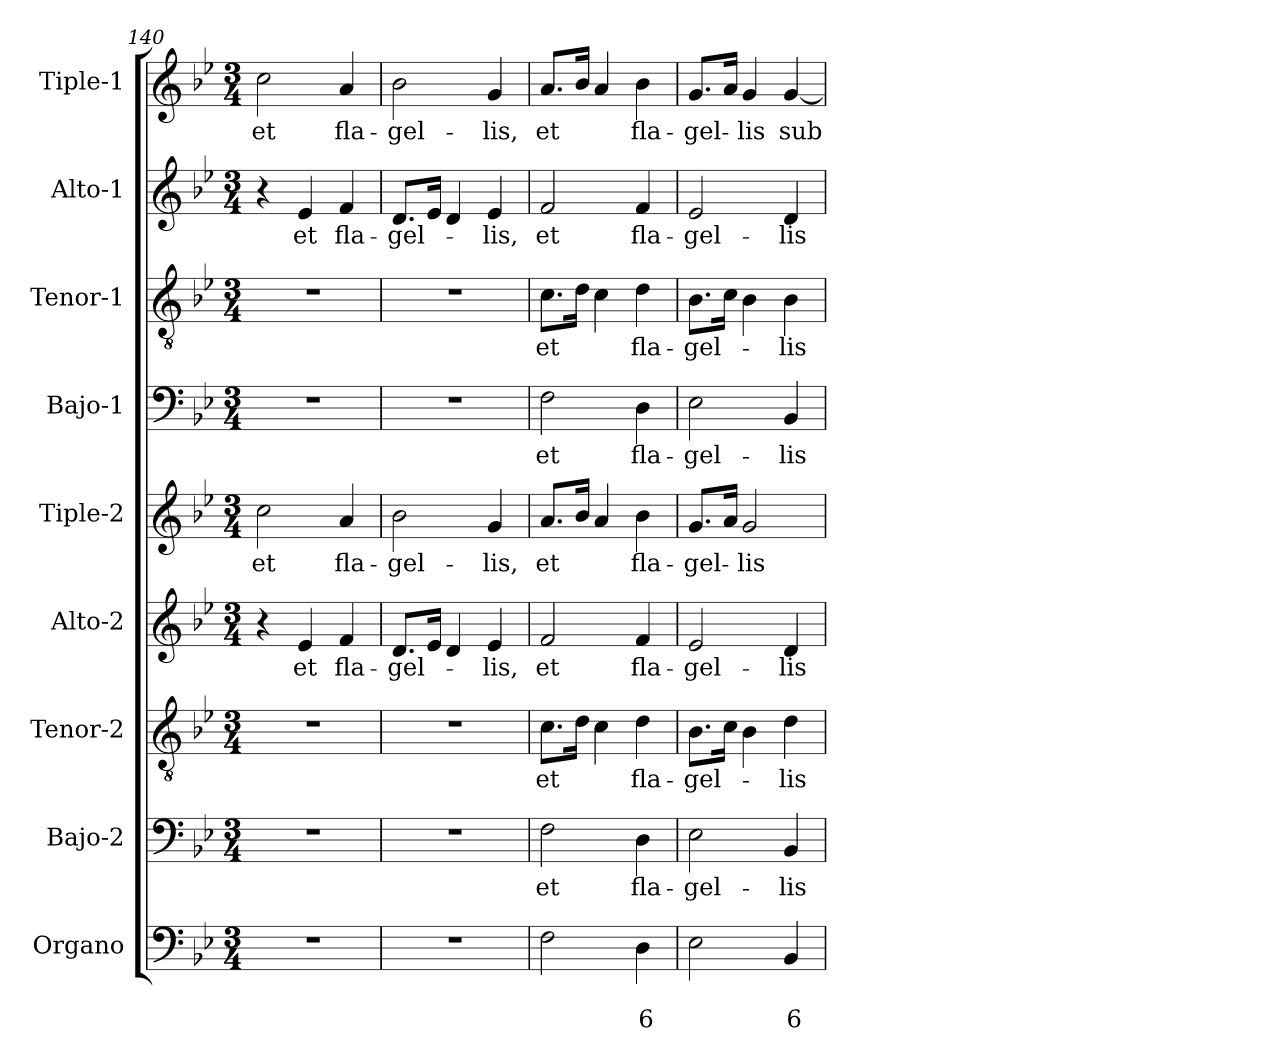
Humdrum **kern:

**kern	**text	**text	**kern	**text	**kern	**text	**kern	**text	**kern	**text	**kern	**text	**kern	**text	**kern	**text	**kern	**text
*part9	*part9	*part9	*part8	*part8	*part7	*part7	*part6	*part6	*part5	*part5	*part4	*part4	*part3	*part3	*part2	*part2	*part1	*part1
*staff9	*staff9	*staff9	*staff8	*staff8	*staff7	*staff7	*staff6	*staff6	*staff5	*staff5	*staff4	*staff4	*staff3	*staff3	*staff2	*staff2	*staff1	*staff1
*I"Organo	*	*	*I"Bajo-2	*	*I"Tenor-2	*	*I"Alto-2	*	*I"Tiple-2	*	*I"Bajo-1	*	*I"Tenor-1	*	*I"Alto-1	*	*I"Tiple-1	*
*	*	*	*I'B-2	*	*I'T-2	*	*I'A-2	*	*	*	*I'B1	*	*I'T1	*	*I'A1	*	*	*
*clefF4	*	*	*clefF4	*	*clefGv2	*	*clefG2	*	*clefG2	*	*clefF4	*	*clefGv2	*	*clefG2	*	*clefG2	*
*k[b-e-]	*	*	*k[b-e-]	*	*k[b-e-]	*	*k[b-e-]	*	*k[b-e-]	*	*k[b-e-]	*	*k[b-e-]	*	*k[b-e-]	*	*k[b-e-]	*
*B-:	*	*	*B-:	*	*B-:	*	*B-:	*	*B-:	*	*B-:	*	*B-:	*	*B-:	*	*B-:	*
*M3/4	*	*	*M3/4	*	*M3/4	*	*M3/4	*	*M3/4	*	*M3/4	*	*M3/4	*	*M3/4	*	*M3/4	*
=140	=140	=140	=140	=140	=140	=140	=140	=140	=140	=140	=140	=140	=140	=140	=140	=140	=140	=140
!	!	!	!	!	!	!	!	!	!	!LO:LY:b	!	!	!	!	!	!	!	!
!	!	!	!	!	!	!	!	!	!	!	!	!	!	!	!	!	!	!LO:LY:b
2.r	.	.	2.r	.	2.r	.	4r	.	2cc\	et	2.r	.	2.r	.	4r	.	2cc\	et
!	!	!	!	!	!	!	!	!LO:LY:b	!	!	!	!	!	!	!	!	!	!
!	!	!	!	!	!	!	!	!	!	!	!	!	!	!	!	!LO:LY:b	!	!
.	.	.	.	.	.	.	4e-/	et	.	.	.	.	.	.	4e-/	et	.	.
!	!	!	!	!	!	!	!	!LO:LY:b	!	!	!	!	!	!	!	!	!	!
!	!	!	!	!	!	!	!	!	!	!LO:LY:b	!	!	!	!	!	!	!	!
!	!	!	!	!	!	!	!	!	!	!	!	!	!	!	!	!LO:LY:b	!	!
!	!	!	!	!	!	!	!	!	!	!	!	!	!	!	!	!	!	!LO:LY:b
.	.	.	.	.	.	.	4f/	fla-	4a/	fla-	.	.	.	.	4f/	fla-	4a/	fla-
=141	=141	=141	=141	=141	=141	=141	=141	=141	=141	=141	=141	=141	=141	=141	=141	=141	=141	=141
!	!	!	!	!	!	!	!	!LO:LY:b	!	!	!	!	!	!	!	!	!	!
!	!	!	!	!	!	!	!	!	!	!LO:LY:b	!	!	!	!	!	!	!	!
!	!	!	!	!	!	!	!	!	!	!	!	!	!	!	!	!LO:LY:b	!	!
!	!	!	!	!	!	!	!	!	!	!	!	!	!	!	!	!	!	!LO:LY:b
2.r	.	.	2.r	.	2.r	.	8.d/L	-gel-	2b-\	-gel-	2.r	.	2.r	.	8.d/L	-gel-	2b-\	-gel-
.	.	.	.	.	.	.	16e-/Jk	.	.	.	.	.	.	.	16e-/Jk	.	.	.
.	.	.	.	.	.	.	4d/	.	.	.	.	.	.	.	4d/	.	.	.
!	!	!	!	!	!	!	!	!LO:LY:b	!	!	!	!	!	!	!	!	!	!
!	!	!	!	!	!	!	!	!	!	!LO:LY:b	!	!	!	!	!	!	!	!
!	!	!	!	!	!	!	!	!	!	!	!	!	!	!	!	!LO:LY:b	!	!
!	!	!	!	!	!	!	!	!	!	!	!	!	!	!	!	!	!	!LO:LY:b
.	.	.	.	.	.	.	4e-/	-lis,	4g/	-lis,	.	.	.	.	4e-/	-lis,	4g/	-lis,
=142	=142	=142	=142	=142	=142	=142	=142	=142	=142	=142	=142	=142	=142	=142	=142	=142	=142	=142
!	!	!	!	!LO:LY:b	!	!	!	!	!	!	!	!	!	!	!	!	!	!
!	!	!	!	!	!	!LO:LY:b	!	!	!	!	!	!	!	!	!	!	!	!
!	!	!	!	!	!	!	!	!LO:LY:b	!	!	!	!	!	!	!	!	!	!
!	!	!	!	!	!	!	!	!	!	!LO:LY:b	!	!	!	!	!	!	!	!
!	!	!	!	!	!	!	!	!	!	!	!	!LO:LY:b	!	!	!	!	!	!
!	!	!	!	!	!	!	!	!	!	!	!	!	!	!LO:LY:b	!	!	!	!
!	!	!	!	!	!	!	!	!	!	!	!	!	!	!	!	!LO:LY:b	!	!
!	!	!	!	!	!	!	!	!	!	!	!	!	!	!	!	!	!	!LO:LY:b
2F\	.	.	2F\	et	8.c\L	et	2f/	et	8.a/L	et	2F\	et	8.c\L	et	2f/	et	8.a/L	et
.	.	.	.	.	16d\Jk	.	.	.	16b-/Jk	.	.	.	16d\Jk	.	.	.	16b-/Jk	.
.	.	.	.	.	4c\	.	.	.	4a/	.	.	.	4c\	.	.	.	4a/	.
!	!	!LO:LY:b	!	!	!	!	!	!	!	!	!	!	!	!	!	!	!	!
!	!	!	!	!LO:LY:b	!	!	!	!	!	!	!	!	!	!	!	!	!	!
!	!	!	!	!	!	!LO:LY:b	!	!	!	!	!	!	!	!	!	!	!	!
!	!	!	!	!	!	!	!	!LO:LY:b	!	!	!	!	!	!	!	!	!	!
!	!	!	!	!	!	!	!	!	!	!LO:LY:b	!	!	!	!	!	!	!	!
!	!	!	!	!	!	!	!	!	!	!	!	!LO:LY:b	!	!	!	!	!	!
!	!	!	!	!	!	!	!	!	!	!	!	!	!	!LO:LY:b	!	!	!	!
!	!	!	!	!	!	!	!	!	!	!	!	!	!	!	!	!LO:LY:b	!	!
!	!	!	!	!	!	!	!	!	!	!	!	!	!	!	!	!	!	!LO:LY:b
4D\	.	6	4D\	fla-	4d\	fla-	4f/	fla-	4b-\	fla-	4D\	fla-	4d\	fla-	4f/	fla-	4b-\	fla-
=143	=143	=143	=143	=143	=143	=143	=143	=143	=143	=143	=143	=143	=143	=143	=143	=143	=143	=143
!	!	!	!	!LO:LY:b	!	!	!	!	!	!	!	!	!	!	!	!	!	!
!	!	!	!	!	!	!LO:LY:b	!	!	!	!	!	!	!	!	!	!	!	!
!	!	!	!	!	!	!	!	!LO:LY:b	!	!	!	!	!	!	!	!	!	!
!	!	!	!	!	!	!	!	!	!	!LO:LY:b	!	!	!	!	!	!	!	!
!	!	!	!	!	!	!	!	!	!	!	!	!LO:LY:b	!	!	!	!	!	!
!	!	!	!	!	!	!	!	!	!	!	!	!	!	!LO:LY:b	!	!	!	!
!	!	!	!	!	!	!	!	!	!	!	!	!	!	!	!	!LO:LY:b	!	!
!	!	!	!	!	!	!	!	!	!	!	!	!	!	!	!	!	!	!LO:LY:b
2E-\	.	.	2E-\	-gel-	8.B-\L	-gel-	2e-/	-gel-	8.g/L	-gel-	2E-\	-gel-	8.B-\L	-gel-	2e-/	-gel-	8.g/L	-gel-
.	.	.	.	.	16c\Jk	.	.	.	16a/Jk	.	.	.	16c\Jk	.	.	.	16a/Jk	.
!	!	!	!	!	!	!	!	!	!	!LO:LY:b	!	!	!	!	!	!	!	!
!	!	!	!	!	!	!	!	!	!	!	!	!	!	!	!	!	!	!LO:LY:b
.	.	.	.	.	4B-\	.	.	.	2g/	-lis	.	.	4B-\	.	.	.	4g/	-lis
!	!	!LO:LY:b	!	!	!	!	!	!	!	!	!	!	!	!	!	!	!	!
!	!	!	!	!LO:LY:b	!	!	!	!	!	!	!	!	!	!	!	!	!	!
!	!	!	!	!	!	!LO:LY:b	!	!	!	!	!	!	!	!	!	!	!	!
!	!	!	!	!	!	!	!	!LO:LY:b	!	!	!	!	!	!	!	!	!	!
!	!	!	!	!	!	!	!	!	!	!	!	!LO:LY:b	!	!	!	!	!	!
!	!	!	!	!	!	!	!	!	!	!	!	!	!	!LO:LY:b	!	!	!	!
!	!	!	!	!	!	!	!	!	!	!	!	!	!	!	!	!LO:LY:b	!	!
!	!	!	!	!	!	!	!	!	!	!	!	!	!	!	!	!	!	!LO:LY:b
4BB-/	.	6	4BB-/	-lis	4d\	-lis	4d/	-lis	.	.	4BB-/	-lis	4B-\	-lis	4d/	-lis	[4g/	sub-
=	=	=	=	=	=	=	=	=	=	=	=	=	=	=	=	=	=	=
*-	*-	*-	*-	*-	*-	*-	*-	*-	*-	*-	*-	*-	*-	*-	*-	*-	*-	*-
